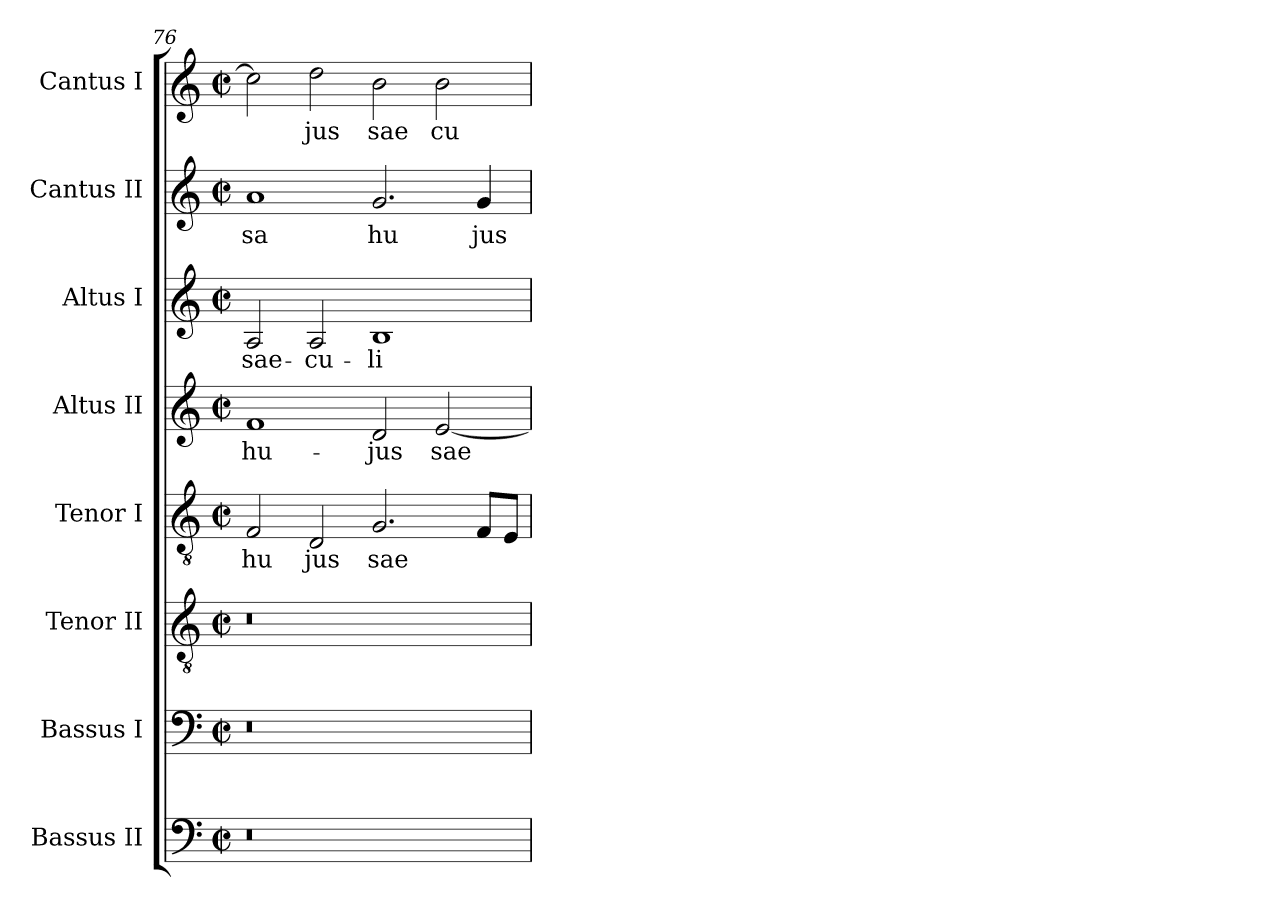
**kern	**kern	**kern	**kern	**text	**kern	**text	**kern	**text	**kern	**text	**kern	**text
*part8	*part7	*part6	*part5	*part5	*part4	*part4	*part3	*part3	*part2	*part2	*part1	*part1
*staff8	*staff7	*staff6	*staff5	*staff5	*staff4	*staff4	*staff3	*staff3	*staff2	*staff2	*staff1	*staff1
*I"Bassus II	*I"Bassus I	*I"Tenor II	*I"Tenor I	*	*I"Altus II	*	*I"Altus I	*	*I"Cantus II	*	*I"Cantus I	*
*I'B II	*I'B I	*I'T II	*I'T I	*	*I'A II	*	*I'A I	*	*I'C II	*	*I'C I	*
!!LO:LB:g=z
*clefF4	*clefF4	*clefGv2	*clefGv2	*	*clefG2	*	*clefG2	*	*clefG2	*	*clefG2	*
*	*k[]	*	*	*	*k[]	*	*k[]	*	*	*	*	*
*	*C:	*	*	*	*C:	*	*C:	*	*	*	*	*
*M2/2	*M2/2	*M2/2	*M2/2	*	*M2/2	*	*M2/2	*	*M2/2	*	*M2/2	*
*met(c|)	*met(c|)	*met(c|)	*met(c|)	*	*met(c|)	*	*met(c|)	*	*met(c|)	*	*met(c|)	*
=76	=76	=76	=76	=76	=76	=76	=76	=76	=76	=76	=76	=76
!	!	!	!	!LO:LY:b:cj	!	!LO:LY:b:cj	!	!LO:LY:b:cj	!	!LO:LY:b:cj	!	!
0r	0r	0r	2F/	hu	1f	hu-	2A/	sae-	1a	-sa	2cc\]	.
!	!	!	!	!LO:LY:b:cj	!	!	!	!LO:LY:b:cj	!	!	!	!LO:LY:b:cj
.	.	.	2D/	jus	.	.	2A/	-cu-	.	.	2dd\	-jus
!	!	!	!	!LO:LY:b	!	!LO:LY:b:cj	!	!LO:LY:b:cj	!	!LO:LY:b:cj	!	!LO:LY:b:cj
.	.	.	2.G/	sae	2d/	-jus	1B	-li	2.g/	hu	2b\	sae
!	!	!	!	!	!	!LO:LY:b	!	!	!	!	!	!LO:LY:b:cj
.	.	.	.	.	[<2e/	sae-	.	.	.	.	2b\	cu
!	!	!	!	!	!	!	!	!	!	!LO:LY:b:cj	!	!
.	.	.	8F/L	.	.	.	.	.	4g/	jus	.	.
.	.	.	8E/J	.	.	.	.	.	.	.	.	.
=	=	=	=	=	=	=	=	=	=	=	=	=
*-	*-	*-	*-	*-	*-	*-	*-	*-	*-	*-	*-	*-
